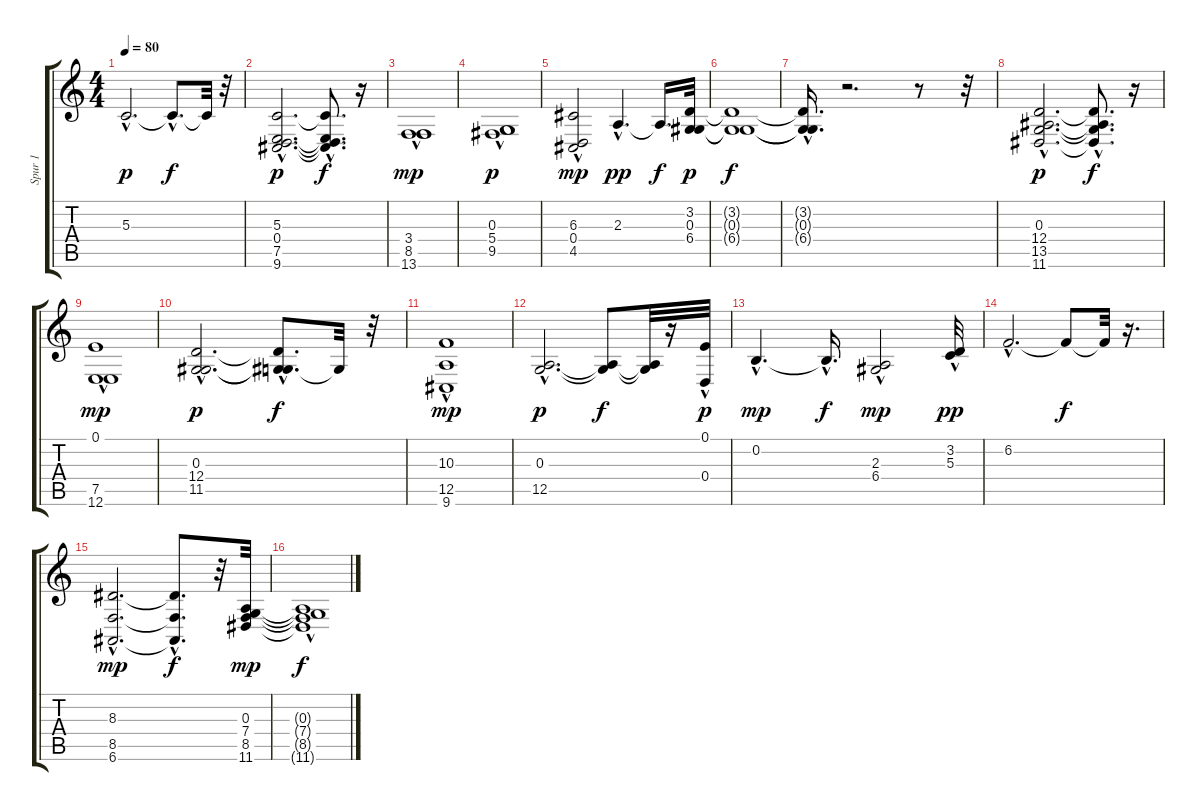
\track ("Spur 1" "Spur 1") {instrument stringensemble1}
\staff {score tabs}
\tuning (E4 B3 G3 D3 A2 E2) {hide}
\ts (4 4)
\tempo 80
\clef g2
\ks c
5.3{hac}.2{d dy p} 5.3{hac t}.8{d dy f} 5.3{t}.32 r.32 |
(5.3{hac} 0.4{hac} 7.5{hac} 9.6{hac}).2{d dy p} (5.3{hac t} 0.4{hac t} 7.5{t} 9.6{t}).8{d dy f} r.16 |
(3.4{hac} 8.5{hac} 13.6).1{dy mp} |
(0.3{hac} 5.4 9.5{hac}).1{dy p} |
(6.3{hac} 0.4{hac} 4.5{hac}).2{dy mp} 2.3{hac}.4{d dy pp} 2.3{t}.16{d dy f} (3.2 0.3 6.4).32{dy p} |
(3.2{t} 0.3{t} 6.4{t}).1{dy f} |
(3.2{hac t} 0.3{hac t} 6.4{hac t}).16{d} r.2{d} r.8 r.32 |
(0.3{hac} 12.4{hac} 13.5{hac} 11.6{hac}).2{d dy p} (0.3{hac t} 12.4{hac t} 13.5{t} 11.6{hac t}).8{d dy f} r.16 |
(0.1{hac} 7.5 12.6{hac}).1{dy mp} |
(0.3{hac} 12.4{hac} 11.5{hac}).2{d dy p} (0.3{t} 12.4{hac t} 11.5{hac t}).8{d dy f} 11.5{t}.32 r.32 |
(10.3 12.5{hac} 9.6{hac}).1{dy mp} |
(0.3{hac} 12.5{hac}).2{d dy p} (0.3{t} 12.5{t}).8{dy f} (0.3{t} 12.5{t}).32 r.16 (0.1{hac} 0.4{hac}).32{dy p} |
0.2{hac}.4{d dy mp} 0.2{hac t}.16{d dy f} (2.3 6.4{hac}).2{dy mp} (3.2{hac} 5.3{hac}).32{dy pp} |
6.2{hac}.2{d} 6.2{t}.8{dy f} 6.2{t}.32 r.16{d} |
(8.3{hac} 8.5{hac} 6.6{hac}).2{d dy mp} (8.3{hac t} 8.5{t} 6.6{t}).8{d dy f} r.32 (0.3 7.4 8.5 11.6).32{dy mp} |
(0.3{hac t} 7.4{hac t} 8.5{t} 11.6{hac t}).1{dy f}
